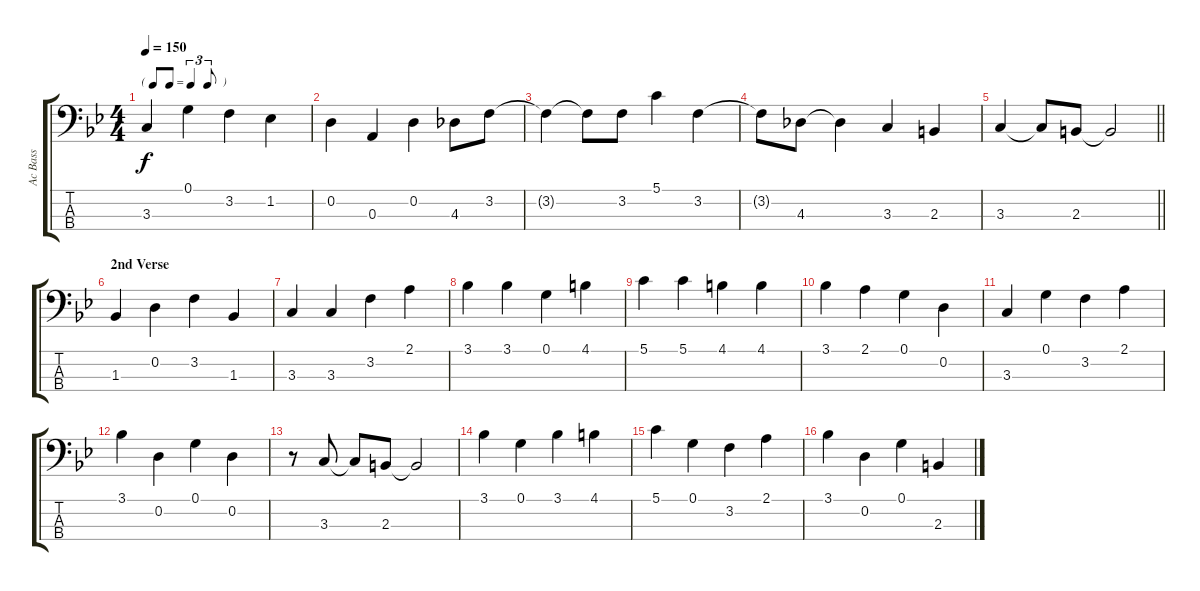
\track ("Ac Bass" "Ac Bass") {instrument acousticbass}
\staff {score tabs}
\tuning (G2 D2 A1 E1) {hide}
\ts (4 4)
\tf triplet8th
\tempo 150
\clef f4
\ks bb
3.3{t}.4{dy f} 0.1.4 3.2.4 1.2.4 |
0.2.4 0.3.4 0.2.4 4.3.8 3.2.8 |
3.2{t}.4 3.2{t}.8 3.2.8 5.1.4 3.2.4 |
3.2{t}.8 4.3.8 4.3{t}.4 3.3.4 2.3.4 |
\barLineRight lightlight
3.3.4 3.3{t}.8 2.3.8 2.3{t}.2 |
\section ("" "2nd Verse")
1.3.4 0.2.4 3.2.4 1.3.4 |
3.3.4 3.3.4 3.2.4 2.1.4 |
3.1.4 3.1.4 0.1.4 4.1.4 |
5.1.4 5.1.4 4.1.4 4.1.4 |
3.1.4 2.1.4 0.1.4 0.2.4 |
3.3.4 0.1.4 3.2.4 2.1.4 |
3.1.4 0.2.4 0.1.4 0.2.4 |
r.8 3.3.8 3.3{t}.8 2.3.8 2.3{t}.2 |
3.1.4 0.1.4 3.1.4 4.1.4 |
5.1.4 0.1.4 3.2.4 2.1.4 |
3.1.4 0.2.4 0.1.4 2.3.4
